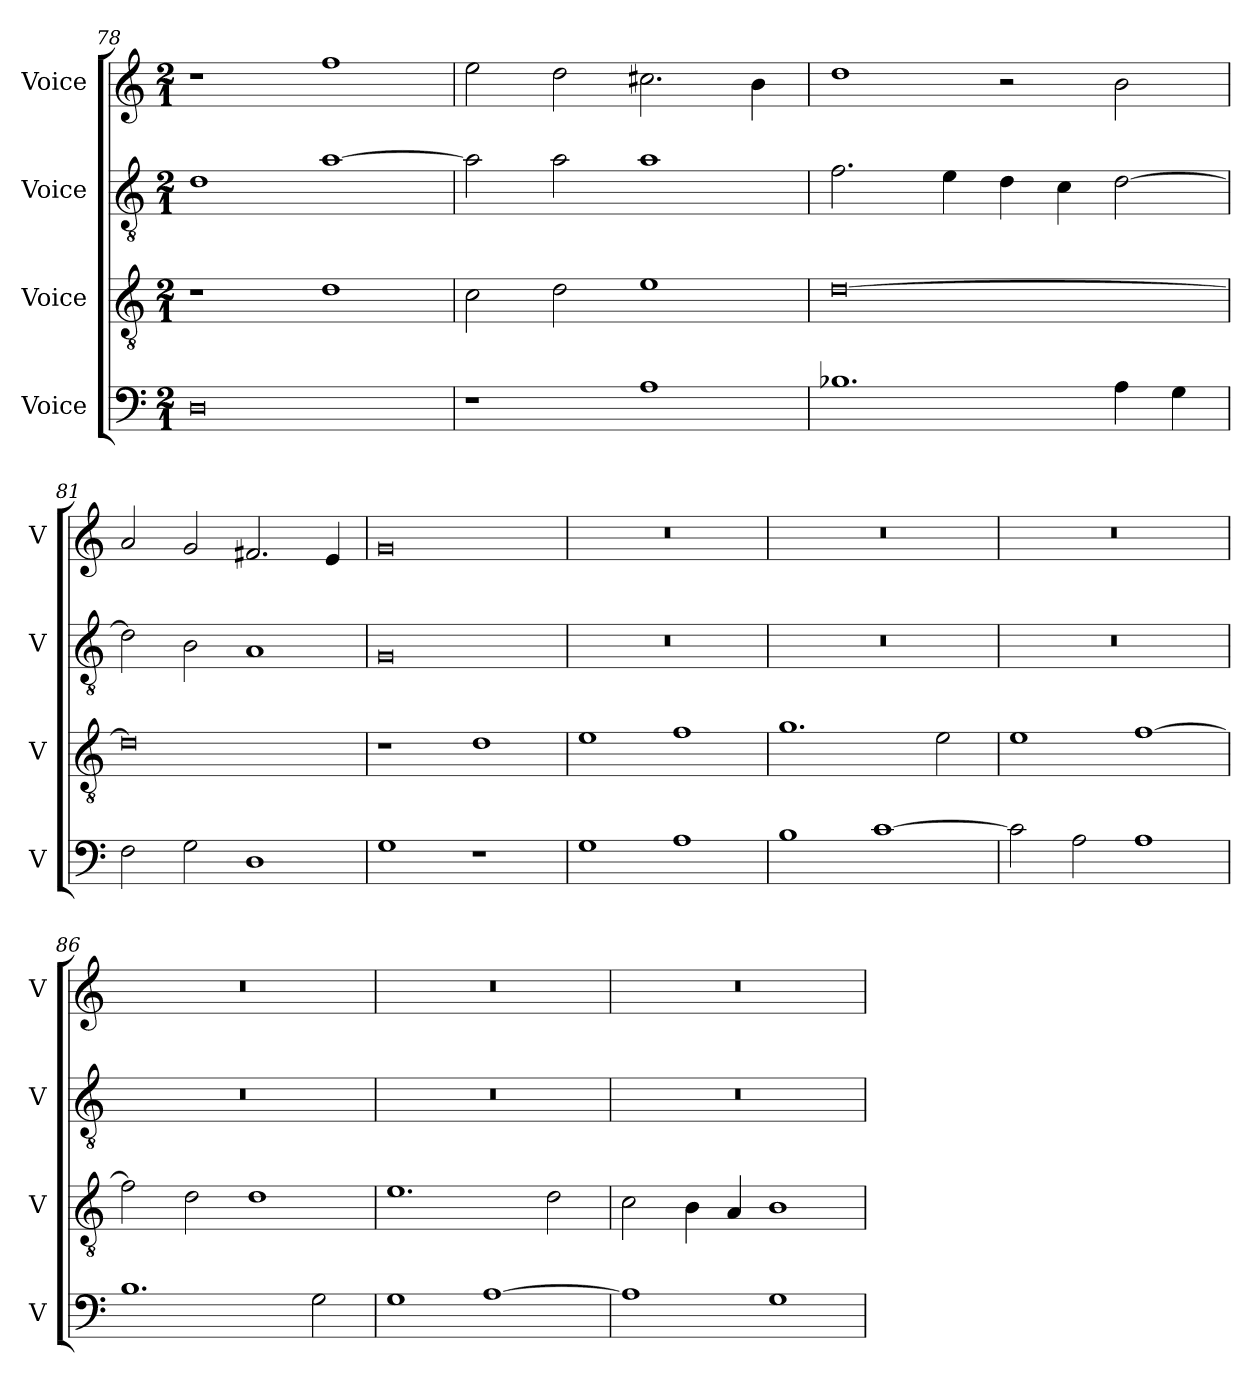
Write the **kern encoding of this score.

**kern	**kern	**kern	**kern
*part4	*part3	*part2	*part1
*staff4	*staff3	*staff2	*staff1
*I"Voice	*I"Voice	*I"Voice	*I"Voice
*I'V	*I'V	*I'V	*I'V
*clefF4	*clefGv2	*clefGv2	*clefG2
*k[]	*k[]	*k[]	*k[]
*M2/1	*M2/1	*M2/1	*M2/1
=78	=78	=78	=78
0D	1r	1d	1r
.	1d	[1a	1ff
=79	=79	=79	=79
1r	2c\	2a\]	2ee\
.	2d\	2a\	2dd\
1A	1e	1a	2.cc#X\
.	.	.	4b\
=80	=80	=80	=80
1.B-X	[0d	2.f\	1dd
.	.	4e\	.
.	.	4d\	2r
.	.	4c\	.
4A\	.	[2d\	2b\
4G\	.	.	.
!!LO:PB:g=z
=81	=81	=81	=81
2F\	0d]	2d\]	2a/
2G\	.	2B\	2g/
1D	.	1A	2.f#X/
.	.	.	4e/
=82	=82	=82	=82
1G	1r	0G	0g
1r	1d	.	.
=83	=83	=83	=83
1G	1e	0r	0r
1A	1f	.	.
=84	=84	=84	=84
1B	1.g	0r	0r
[1c	.	.	.
.	2e\	.	.
=85	=85	=85	=85
2c\]	1e	0r	0r
2A\	.	.	.
1A	[1f	.	.
=86	=86	=86	=86
1.B	2f\]	0r	0r
.	2d\	.	.
.	1d	.	.
2G\	.	.	.
=87	=87	=87	=87
1G	1.e	0r	0r
[1A	.	.	.
.	2d\	.	.
=88	=88	=88	=88
1A]	2c\	0r	0r
.	4B\	.	.
.	4A/	.	.
1G	1B	.	.
=	=	=	=
*-	*-	*-	*-
